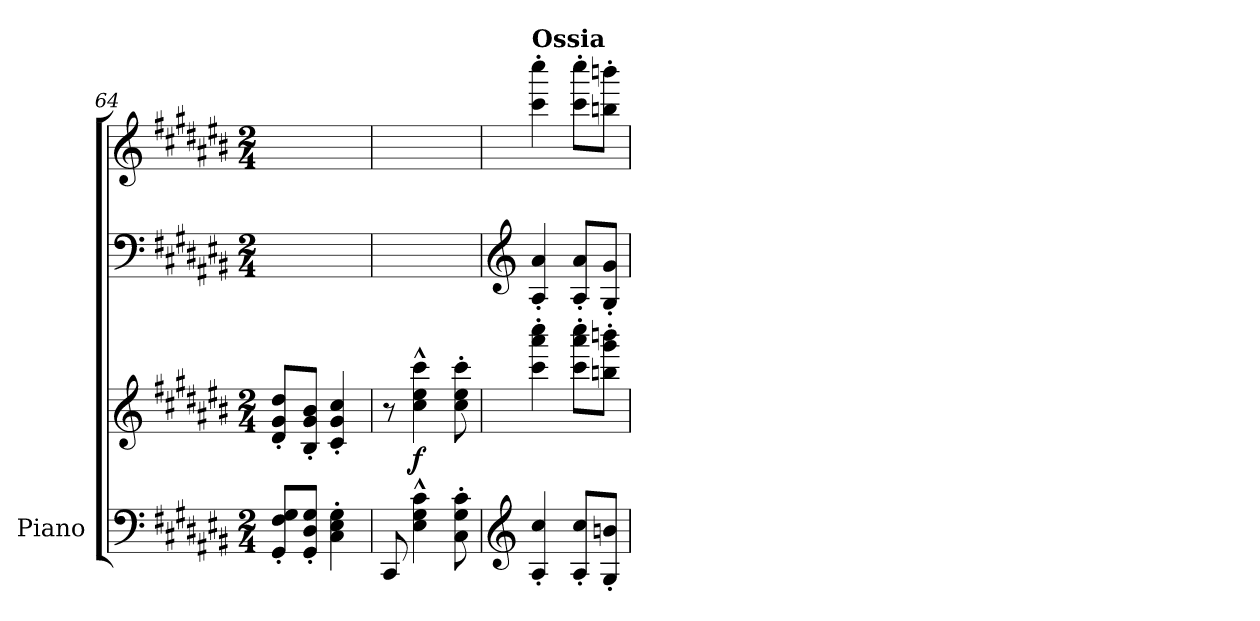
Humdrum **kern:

**kern	**kern	**kern	**kern	**dynam
*part1	*part1	*part1	*part1	*part1
*staff4	*staff3	*staff2	*staff1	*staff1/2/3/4
*I"Piano	*	*	*	*
*I'Pno.	*	*	*	*
*clefF4	*clefG2	*clefF4	*clefG2	*
*k[f#c#g#d#a#e#b#]	*k[f#c#g#d#a#e#b#]	*k[f#c#g#d#a#e#b#]	*k[f#c#g#d#a#e#b#]	*
*M2/4	*M2/4	*M2/4	*M2/4	*
=64	=64	=64	=64	=64
8GG#/' 8F#/' 8G#/'L	8d#/' 8g#/' 8dd#/'L	2ryy	2ryy	.
8GG#/' 8D#/' 8G#/'J	8B#/' 8g#/' 8b#/'J	.	.	.
4C#\' 4E#\' 4G#\'	4c#/' 4g#/' 4cc#/'	.	.	.
=65	=65	=65	=65	=65
8CC#/	8r	2ryy	2ryy	.
!	!	!	!	!LO:DY:b=3
4E#\^^ 4G#\^^ 4c#\^^	4cc#\^^ 4ee#\^^ 4ccc#\^^	.	.	f
8C#\' 8G#\' 8c#\'	8cc#\' 8ee#\' 8ccc#\'	.	.	.
!!LO:LB:g=z
=66	=66	=66	=66	=66
*clefG2	*	*clefG2	*	*
!	!	!	!LO:TX:a:B:t=Ossia	!
4A#/' 4cc#/'	4ccc#\' 4aaa#\' 4cccc#\'	4A#/' 4a#/'	4ccc#\' 4cccc#\'	.
8A#/' 8cc#/'L	8ccc#\' 8aaa#\' 8cccc#\'L	8A#/' 8a#/'L	8ccc#\' 8cccc#\'L	.
8G#/' 8bn/'J	8bbn\' 8ggg#\' 8bbbn\'J	8G#/' 8g#/'J	8bbn\' 8bbbn\'J	.
=	=	=	=	=
*-	*-	*-	*-	*-
